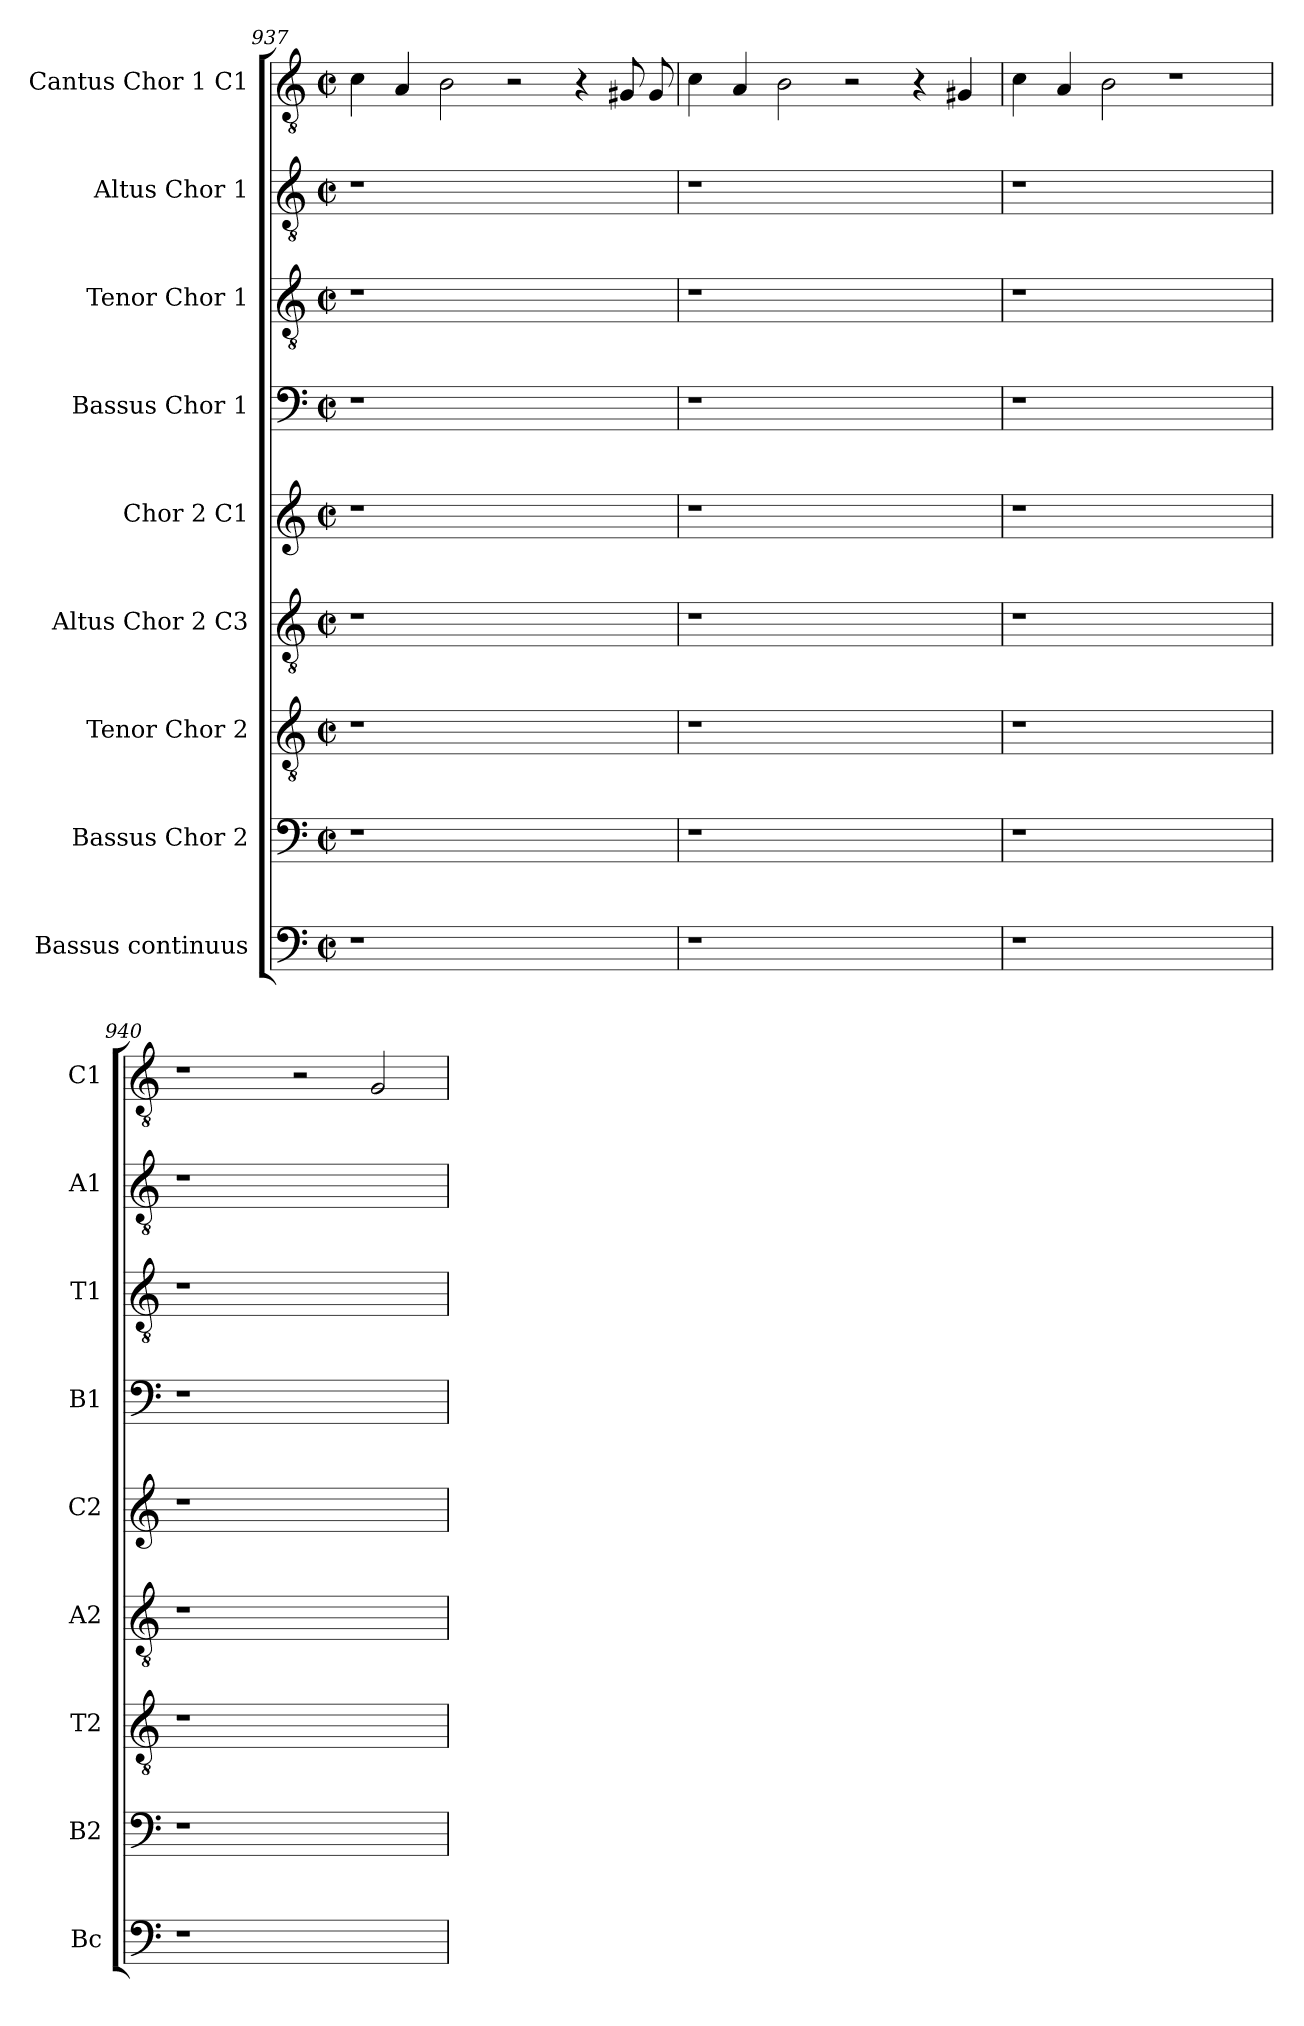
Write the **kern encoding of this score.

**kern	**kern	**kern	**kern	**kern	**kern	**kern	**kern	**kern
*part9	*part8	*part7	*part6	*part5	*part4	*part3	*part2	*part1
*staff9	*staff8	*staff7	*staff6	*staff5	*staff4	*staff3	*staff2	*staff1
*I"Bassus continuus	*I"Bassus Chor 2	*I"Tenor Chor 2	*I"Altus Chor 2 C3	*I"Chor 2 C1	*I"Bassus Chor 1	*I"Tenor Chor 1	*I"Altus Chor 1	*I"Cantus Chor 1 C1
*I'Bc	*I'B2	*I'T2	*I'A2	*I'C2	*I'B1	*I'T1	*I'A1	*I'C1
*clefF4	*clefF4	*clefGv2	*clefGv2	*clefG2	*clefF4	*clefGv2	*clefGv2	*clefGv2
*ITrd7c12	*	*	*	*	*	*	*	*
*k[]	*k[]	*k[]	*k[]	*k[]	*k[]	*k[]	*k[]	*k[]
*C:	*C:	*C:	*C:	*C:	*C:	*C:	*C:	*C:
*M2/2	*M2/2	*M2/2	*M2/2	*M2/2	*M2/2	*M2/2	*M2/2	*M2/2
*met(c|)	*met(c|)	*met(c|)	*met(c|)	*met(c|)	*met(c|)	*met(c|)	*met(c|)	*met(c|)
=937	=937	=937	=937	=937	=937	=937	=937	=937
1r	1r	1r	1r	1r	1r	1r	1r	4c\
.	.	.	.	.	.	.	.	4A/
.	.	.	.	.	.	.	.	2B\
1ryy	1ryy	1ryy	1ryy	1ryy	1ryy	1ryy	1ryy	2r
.	.	.	.	.	.	.	.	4r
.	.	.	.	.	.	.	.	8G#X/
.	.	.	.	.	.	.	.	8G#/
!!LO:PB:g=z
=938	=938	=938	=938	=938	=938	=938	=938	=938
1r	1r	1r	1r	1r	1r	1r	1r	4c\
.	.	.	.	.	.	.	.	4A/
.	.	.	.	.	.	.	.	2B\
1ryy	1ryy	1ryy	1ryy	1ryy	1ryy	1ryy	1ryy	2r
.	.	.	.	.	.	.	.	4r
.	.	.	.	.	.	.	.	4G#X/
=939	=939	=939	=939	=939	=939	=939	=939	=939
1r	1r	1r	1r	1r	1r	1r	1r	4c\
.	.	.	.	.	.	.	.	4A/
.	.	.	.	.	.	.	.	2B\
1ryy	1ryy	1ryy	1ryy	1ryy	1ryy	1ryy	1ryy	1r
=940	=940	=940	=940	=940	=940	=940	=940	=940
1r	1r	1r	1r	1r	1r	1r	1r	1r
1ryy	1ryy	1ryy	1ryy	1ryy	1ryy	1ryy	1ryy	2r
.	.	.	.	.	.	.	.	2G/
=	=	=	=	=	=	=	=	=
*-	*-	*-	*-	*-	*-	*-	*-	*-
